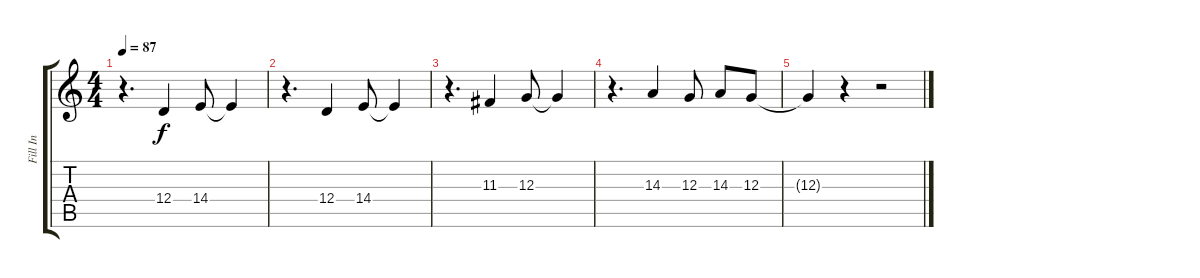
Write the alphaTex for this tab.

\track ("Fill In" "Fill In") {instrument lead5charang}
\staff {score tabs}
\tuning (E4 B3 G3 D3 A2 E2) {hide}
\ts (4 4)
\tempo 87
\clef g2
\ks c
r.4{d dy f} 12.4.4 14.4.8 14.4{t}.4 |
r.4{d} 12.4.4 14.4.8 14.4{t}.4 |
r.4{d} 11.3.4 12.3.8 12.3{t}.4 |
r.4{d} 14.3.4 12.3.8 14.3.8 12.3.8 |
12.3{t}.4 r.4 r.2
